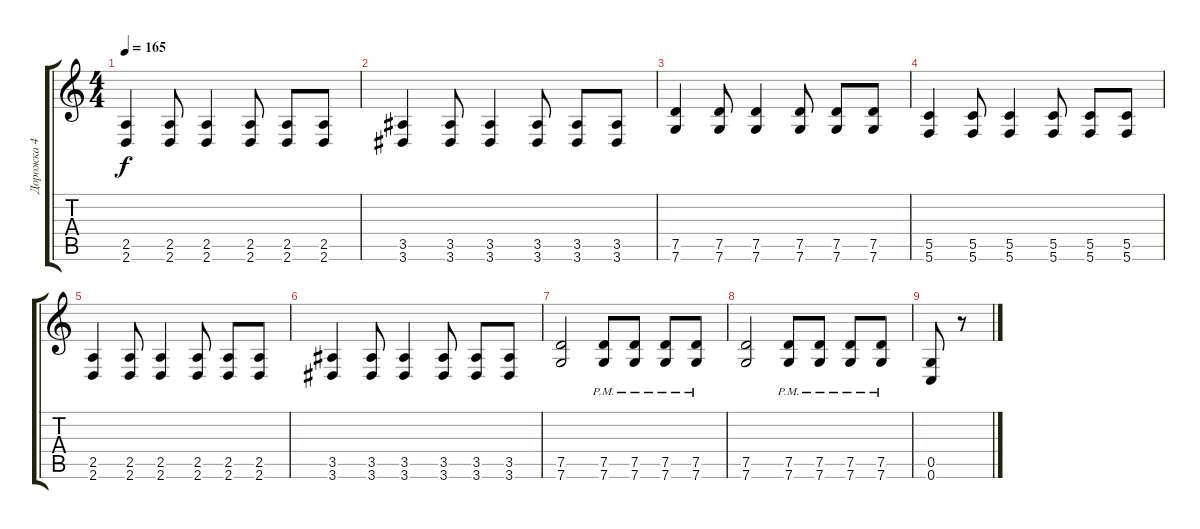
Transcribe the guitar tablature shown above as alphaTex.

\track ("Дорожка 4" "Дорожка 4") {instrument distortionguitar}
\staff {score tabs}
\tuning (D4 A3 F3 C3 G2 C2) {hide}
\ts (4 4)
\tempo 165
\clef g2
\ks c
(2.5 2.6).4{dy f} (2.5 2.6).8 (2.5 2.6).4 (2.5 2.6).8 (2.5 2.6).8 (2.5 2.6).8 |
(3.5 3.6).4 (3.5 3.6).8 (3.5 3.6).4 (3.5 3.6).8 (3.5 3.6).8 (3.5 3.6).8 |
(7.5 7.6).4 (7.5 7.6).8 (7.5 7.6).4 (7.5 7.6).8 (7.5 7.6).8 (7.5 7.6).8 |
(5.5 5.6).4 (5.5 5.6).8 (5.5 5.6).4 (5.5 5.6).8 (5.5 5.6).8 (5.5 5.6).8 |
(2.5 2.6).4 (2.5 2.6).8 (2.5 2.6).4 (2.5 2.6).8 (2.5 2.6).8 (2.5 2.6).8 |
(3.5 3.6).4 (3.5 3.6).8 (3.5 3.6).4 (3.5 3.6).8 (3.5 3.6).8 (3.5 3.6).8 |
(7.5 7.6).2 (7.5{pm} 7.6{pm}).8 (7.5{pm} 7.6{pm}).8 (7.5{pm} 7.6{pm}).8 (7.5{pm} 7.6{pm}).8 |
(7.5 7.6).2 (7.5{pm} 7.6{pm}).8 (7.5{pm} 7.6{pm}).8 (7.5{pm} 7.6{pm}).8 (7.5{pm} 7.6{pm}).8 |
(0.5 0.6).8 r.8
